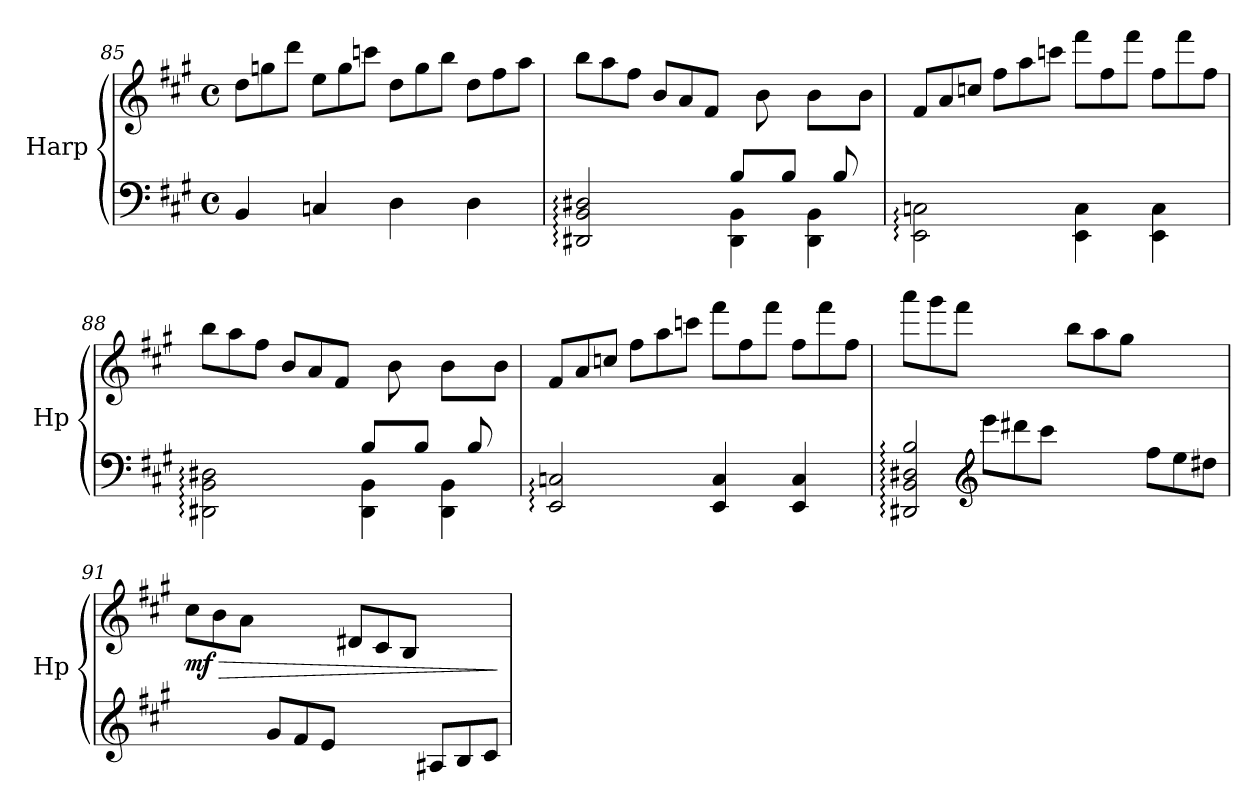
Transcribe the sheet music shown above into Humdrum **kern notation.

**kern	**kern	**dynam
*part1	*part1	*part1
*staff2	*staff1	*staff1/2
*I"Harp	*	*
*I'Hp	*	*
!!LO:PB:g=z
*clefF4	*clefG2	*
*k[f#c#g#]	*k[f#c#g#]	*
*A:	*A:	*
*M4/4	*M4/4	*
*met(c)	*met(c)	*
*	*Xtuplet	*
=85	=85	=85
4BB/	12dd\L	.
.	12ggn\	.
.	12ddd\J	.
4Cn/	12ee\L	.
.	12gg\	.
.	12cccn\J	.
4D\	12dd\L	.
.	12gg\	.
.	12bb\J	.
4D\	12dd\L	.
.	12ff#\	.
.	12aa\J	.
=86	=86	=86
*^	*	*
2ryy	2DD#X/: 2BB/: 2D#X/:	12bb\L	.
.	.	12aa\	.
.	.	12ff#\J	.
.	.	12b/L	.
.	.	12a/	.
.	.	12f#/J	.
*Xtuplet	*	*	*
12B/L	4DD#\ 4BB\	12ryy	.
12ryy	.	12b\	.
12B/J	.	12ryy	.
12ryy	4DD#\ 4BB\	12b\L	.
12B/	.	12ryy	.
12ryy	.	12b\J	.
*v	*v	*	*
=87	=87	=87
2EE\: 2Cn\:	12f#/L	.
.	12a/	.
.	12ccn/J	.
.	12ff#\L	.
.	12aa\	.
.	12cccn\J	.
4EE\ 4C\	12fff#\L	.
.	12ff#\	.
.	12fff#\J	.
4EE\ 4C\	12ff#\L	.
.	12fff#\	.
.	12ff#\J	.
!!LO:LB:g=z
=88	=88	=88
*^	*	*
2ryy	2DD#X\: 2BB\: 2D#X\:	12bb\L	.
.	.	12aa\	.
.	.	12ff#\J	.
.	.	12b/L	.
.	.	12a/	.
.	.	12f#/J	.
12B/L	4DD#\ 4BB\	12ryy	.
12ryy	.	12b\	.
12B/J	.	12ryy	.
12ryy	4DD#\ 4BB\	12b\L	.
12B/	.	12ryy	.
12ryy	.	12b\J	.
*v	*v	*	*
=89	=89	=89
2EE/: 2Cn/:	12f#/L	.
.	12a/	.
.	12ccn/J	.
.	12ff#\L	.
.	12aa\	.
.	12cccn\J	.
4EE/ 4C/	12fff#\L	.
.	12ff#\	.
.	12fff#\J	.
4EE/ 4C/	12ff#\L	.
.	12fff#\	.
.	12ff#\J	.
=90	=90	=90
*^	*	*
*	*^	*	*
4ryy	2DD#X/: 2BB/: 2D#X/: 2B/:	4ryy	12aaa\L	.
.	.	.	12ggg#\	.
.	.	.	12fff#\J	.
*clefG2	*	*	*	*
12eee\L	.	4ryy	4ryy	.
12ddd#X\	.	.	.	.
12ccc#\J	.	.	.	.
4ryy	2ryy	2ryy	12bb\L	.
.	.	.	12aa\	.
.	.	.	12gg#\J	.
12ff#\L	.	.	4ryy	.
12ee\	.	.	.	.
12dd#X\J	.	.	.	.
*	*v	*v	*	*
!!LO:LB:g=z
=91	=91	=91	=91
!	!	!	!LO:HP:b
!	!	!	!LO:DY:n=1:b
4ryy	1ryy	12cc#\L	> mf
.	.	12b\	.
.	.	12a\J	.
12g#/L	.	4ryy	.
12f#/	.	.	.
12e/J	.	.	.
4ryy	.	12d#X/L	.
.	.	12c#/	.
.	.	12B/J	.
12A#X/L	.	4ryy	.
12B/	.	.	.
12c#/J	.	.	.
*v	*v	*	*
.	.	]
=	=	=
*-	*-	*-
